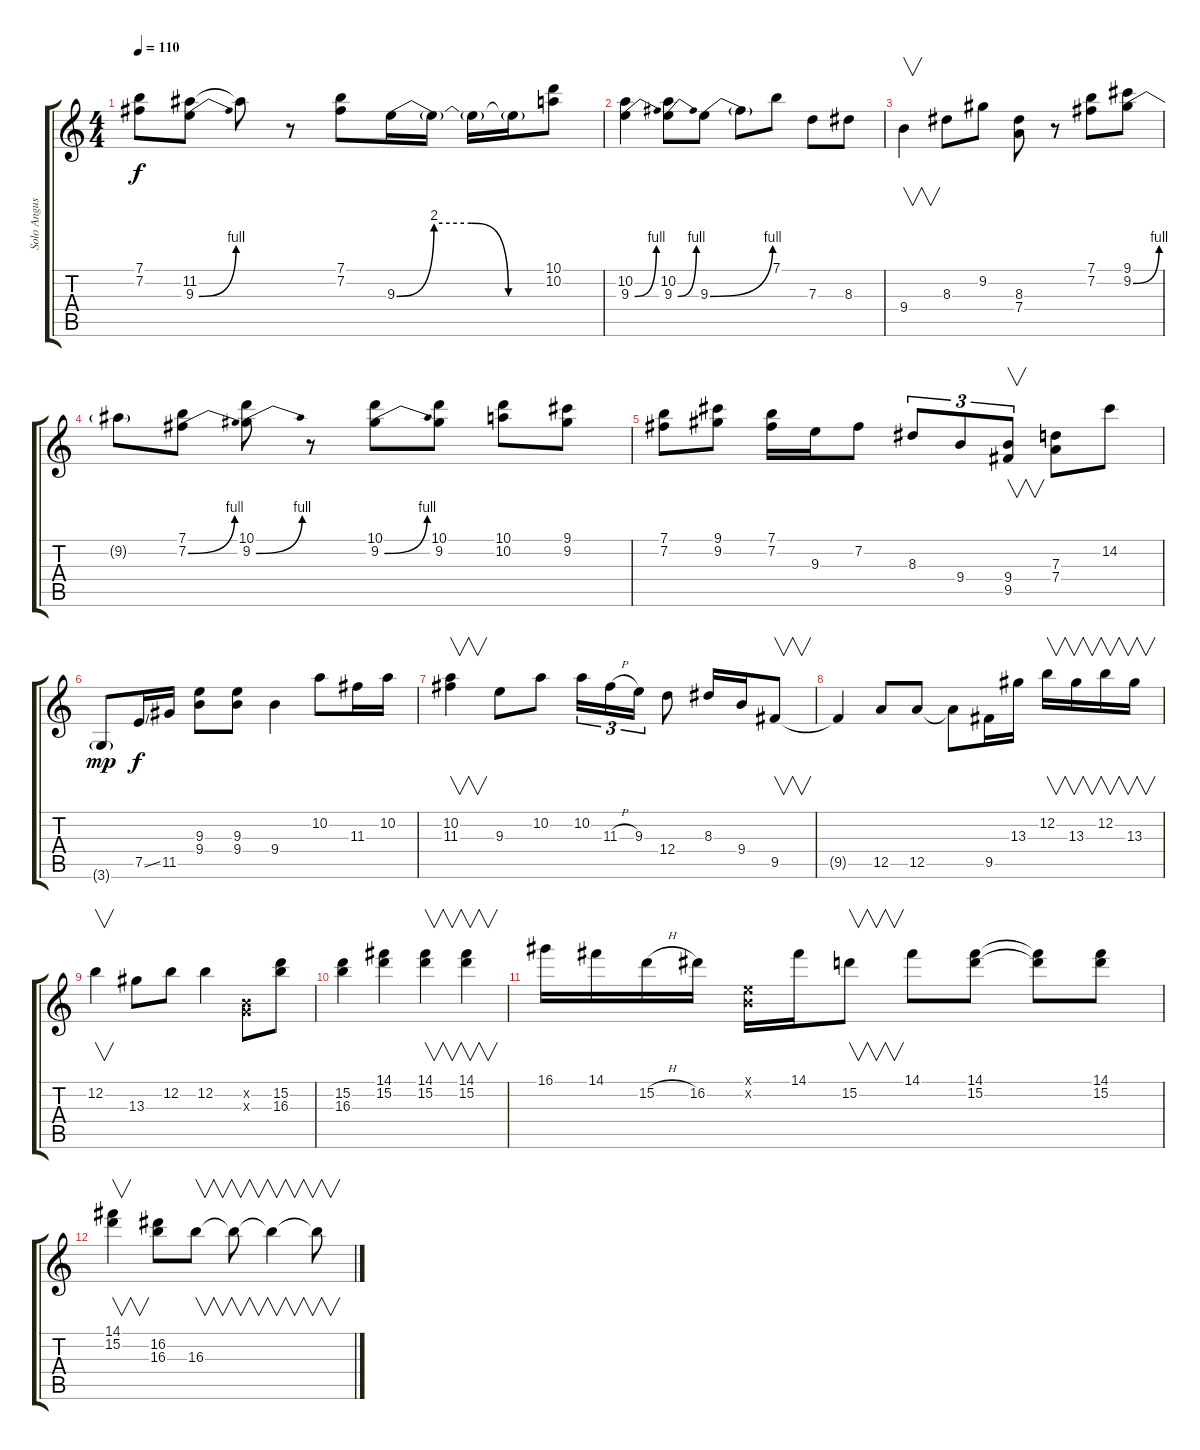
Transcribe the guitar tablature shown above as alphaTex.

\track ("Solo Angus" "Solo Angus") {instrument distortionguitar}
\staff {score tabs}
\tuning (E4 B3 G3 D3 A2 E2) {hide}
\ts (4 4)
\tempo 110
\clef g2
\ks c
(7.1 7.2).8{dy f} (11.2 9.3{be (bend 0 0 60 4)}).8 11.2{t}.8 r.8 (7.1 7.2).8 9.3{be (custom 0 0 15 8 30 8 45 0 60 0)}.16 9.3{t}.16 9.3{t}.16 9.3{t}.16 (10.1 10.2).8 |
(10.2 9.3{be (bend 0 0 60 4)}).4 (10.2 9.3{be (bend 0 0 60 4)}).8 9.3{be (bend 0 0 60 4)}.8 9.3{t}.8 7.1.8 7.3.8 8.3.8 |
9.4.4{v} 8.3.8 9.2.8 (8.3 7.4).8 r.8 (7.1 7.2).8 (9.1 9.2{be (bend 0 0 60 4)}).8 |
9.2{t}.8 (7.1 7.2{be (bend 0 0 60 4)}).8 (10.1 9.2{be (bend 0 0 60 4)}).8 r.8 (10.1 9.2{be (bend 0 0 60 4)}).8 (10.1 9.2).8 (10.1 10.2).8 (9.1 9.2).8 |
(7.1 7.2).8 (9.1 9.2).8 (7.1 7.2).16 9.3.16 7.2.8 8.3.8{tu (3 2)} 9.4.8{tu (3 2)} (9.4 9.5).8{v tu (3 2)} (7.3 7.4).8 14.2.8 |
3.6{g}.8{dy mp} 7.5{ss}.16{dy f} 11.5.16 (9.3 9.4).8 (9.3 9.4).8 9.4.4 10.2.8 11.3.16 10.2.16 |
(10.2 11.3).4{v} 9.3.8 10.2.8 10.2.16{tu (3 2)} 11.3{h}.16{tu (3 2)} 9.3.16{tu (3 2)} 12.4.8 8.3.16 9.4.16 9.5.8{v} |
9.5{t}.4 12.5.8 12.5.8 12.5{t}.8 9.5.16 13.3.16 12.2.16{v} 13.3.16{v} 12.2.16{v} 13.3.16{v} |
12.2.4{v} 13.3.8 12.2.8 12.2.4 (0.2{x} 0.3{x}).8 (15.2 16.3).8 |
(15.2 16.3).4 (14.1 15.2).4 (14.1 15.2).4{v} (14.1 15.2).4{v} |
16.1.16 14.1.16 15.2{h}.16 16.2.16 (0.1{x} 0.2{x}).16 14.1.16 15.2.8{v} 14.1.8 (14.1 15.2).8 (14.1{t} 15.2{t}).8 (14.1 15.2).8 |
(14.1 15.2).4{v} (16.2 16.3).8 16.3.8{v} 16.3{t}.8{v} 16.3{t}.4{v} 16.3{t}.8{v}
